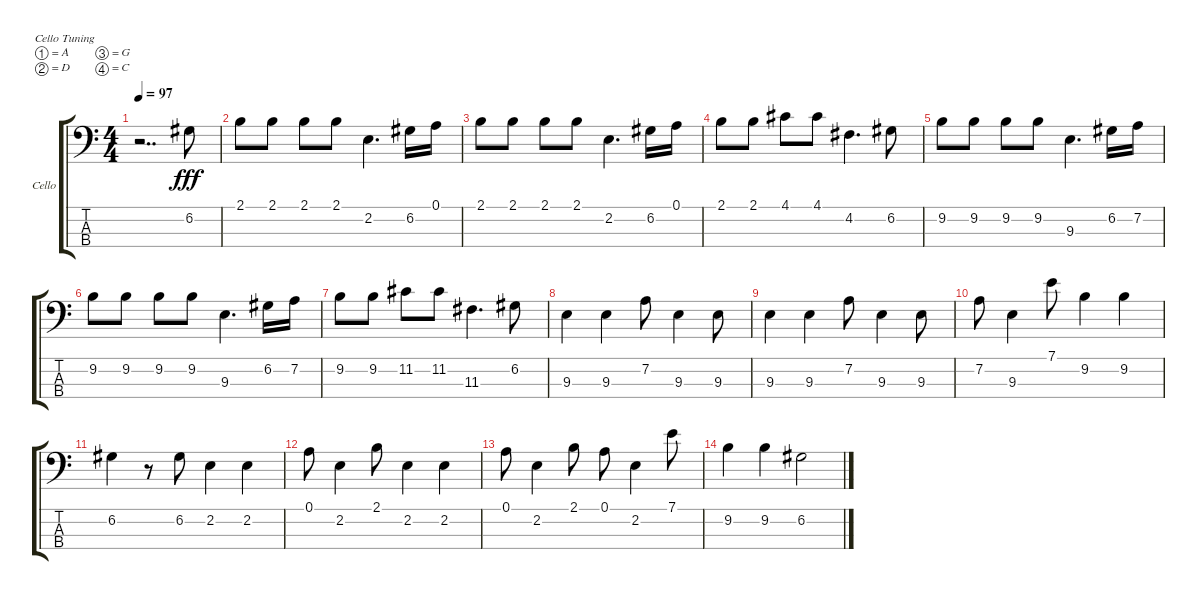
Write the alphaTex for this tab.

\defaultSystemsLayout 4
\bracketExtendMode groupsimilarinstruments
\firstSystemTrackNameOrientation horizontal
\otherSystemsTrackNameOrientation horizontal
\track ("Cello" "Cello") {instrument cello}
\staff {score tabs}
\tuning (A3 D3 G2 C2)
\ts (4 4)
\tempo 97
\clef f4
\ks c
r.2{dd dy fff instrument cello} 6.2.8 |
2.1.8 2.1.8 2.1.8 2.1.8 2.2.4{d} 6.2.16 0.1.16 |
2.1.8 2.1.8 2.1.8 2.1.8 2.2.4{d} 6.2.16 0.1.16 |
2.1.8 2.1.8 4.1.8 4.1.8 4.2.4{d} 6.2.8 |
9.2.8 9.2.8 9.2.8 9.2.8 9.3.4{d} 6.2.16 7.2.16 |
9.2.8 9.2.8 9.2.8 9.2.8 9.3.4{d} 6.2.16 7.2.16 |
9.2.8 9.2.8 11.2.8 11.2.8 11.3.4{d} 6.2.8 |
9.3.4 9.3.4 7.2.8 9.3.4 9.3.8 |
9.3.4 9.3.4 7.2.8 9.3.4 9.3.8 |
7.2.8 9.3.4 7.1.8 9.2.4 9.2.4 |
6.2.4 r.8 6.2.8 2.2.4 2.2.4 |
0.1.8 2.2.4 2.1.8 2.2.4 2.2.4 |
0.1.8 2.2.4 2.1.8 0.1.8 2.2.4 7.1.8 |
9.2.4 9.2.4 6.2.2
